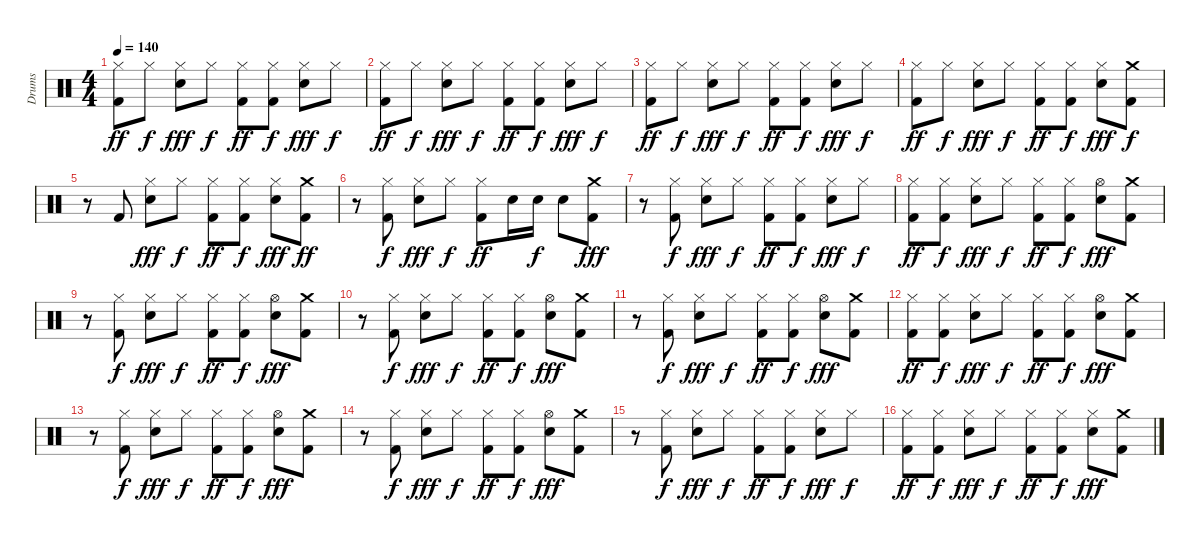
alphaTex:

\track ("Drums" "Drums") {instrument percussion}
\staff {score}
\articulation defaults
\ts (4 4)
\tempo 140
\clef neutral
\ks c
("Kick (hit) 2" "Hi-Hat (closed)").8{dy ff} "Hi-Hat (closed)".8{dy f} ("Snare (hit) 2" "Hi-Hat (closed)").8{dy fff} "Hi-Hat (closed)".8{dy f} ("Kick (hit) 2" "Hi-Hat (closed)").8{dy ff} ("Kick (hit) 2" "Hi-Hat (closed)").8{dy f} ("Snare (hit) 2" "Hi-Hat (closed)").8{dy fff} "Hi-Hat (closed)".8{dy f} |
("Kick (hit) 2" "Hi-Hat (closed)").8{dy ff} "Hi-Hat (closed)".8{dy f} ("Snare (hit) 2" "Hi-Hat (closed)").8{dy fff} "Hi-Hat (closed)".8{dy f} ("Kick (hit) 2" "Hi-Hat (closed)").8{dy ff} ("Kick (hit) 2" "Hi-Hat (closed)").8{dy f} ("Snare (hit) 2" "Hi-Hat (closed)").8{dy fff} "Hi-Hat (closed)".8{dy f} |
("Kick (hit) 2" "Hi-Hat (closed)").8{dy ff} "Hi-Hat (closed)".8{dy f} ("Snare (hit) 2" "Hi-Hat (closed)").8{dy fff} "Hi-Hat (closed)".8{dy f} ("Kick (hit) 2" "Hi-Hat (closed)").8{dy ff} ("Kick (hit) 2" "Hi-Hat (closed)").8{dy f} ("Snare (hit) 2" "Hi-Hat (closed)").8{dy fff} "Hi-Hat (closed)".8{dy f} |
("Kick (hit) 2" "Hi-Hat (closed)").8{dy ff} "Hi-Hat (closed)".8{dy f} ("Snare (hit) 2" "Hi-Hat (closed)").8{dy fff} "Hi-Hat (closed)".8{dy f} ("Kick (hit) 2" "Hi-Hat (closed)").8{dy ff} ("Kick (hit) 2" "Hi-Hat (closed)").8{dy f} ("Snare (hit) 2" "Hi-Hat (closed)").8{dy fff} ("Kick (hit) 2" "Crash medium (hit)").8{dy f} |
r.8 "Kick (hit) 2".8 ("Snare (hit) 2" "Hi-Hat (closed)").8{dy fff} "Hi-Hat (closed)".8{dy f} ("Kick (hit) 2" "Hi-Hat (closed)").8{dy ff} ("Kick (hit) 2" "Hi-Hat (closed)").8{dy f} ("Snare (hit) 2" "Hi-Hat (closed)").8{dy fff} ("Crash medium (hit)" "Kick (hit) 2").8{dy ff} |
r.8 ("Kick (hit) 2" "Hi-Hat (closed)").8{dy f} ("Snare (hit) 2" "Hi-Hat (closed)").8{dy fff} "Hi-Hat (closed)".8{dy f} ("Kick (hit) 2" "Hi-Hat (closed)").8{dy ff} "Snare (hit) 2".16 "Snare (hit) 2".16{dy f} "Snare (hit) 2".8 ("Kick (hit) 2" "Crash medium (hit)").8{dy fff} |
r.8 ("Kick (hit) 2" "Hi-Hat (closed)").8{dy f} ("Snare (hit) 2" "Hi-Hat (closed)").8{dy fff} "Hi-Hat (closed)".8{dy f} ("Kick (hit) 2" "Hi-Hat (closed)").8{dy ff} ("Kick (hit) 2" "Hi-Hat (closed)").8{dy f} ("Snare (hit) 2" "Hi-Hat (closed)").8{dy fff} "Hi-Hat (closed)".8{dy f} |
("Kick (hit) 2" "Hi-Hat (closed)").8{dy ff} ("Kick (hit) 2" "Hi-Hat (closed)").8{dy f} ("Snare (hit) 2" "Hi-Hat (closed)").8{dy fff} "Hi-Hat (closed)".8{dy f} ("Kick (hit) 2" "Hi-Hat (closed)").8{dy ff} ("Kick (hit) 2" "Hi-Hat (closed)").8{dy f} ("Snare (hit) 2" "Hi-Hat (open)").8{dy fff} ("Kick (hit) 2" "Crash medium (hit)").8 |
r.8 ("Kick (hit) 2" "Hi-Hat (closed)").8{dy f} ("Snare (hit) 2" "Hi-Hat (closed)").8{dy fff} "Hi-Hat (closed)".8{dy f} ("Kick (hit) 2" "Hi-Hat (closed)").8{dy ff} ("Kick (hit) 2" "Hi-Hat (closed)").8{dy f} ("Snare (hit) 2" "Hi-Hat (open)").8{dy fff} ("Kick (hit) 2" "Crash medium (hit)").8 |
r.8 ("Kick (hit) 2" "Hi-Hat (closed)").8{dy f} ("Snare (hit) 2" "Hi-Hat (closed)").8{dy fff} "Hi-Hat (closed)".8{dy f} ("Kick (hit) 2" "Hi-Hat (closed)").8{dy ff} ("Kick (hit) 2" "Hi-Hat (closed)").8{dy f} ("Snare (hit) 2" "Hi-Hat (open)").8{dy fff} ("Kick (hit) 2" "Crash medium (hit)").8 |
r.8 ("Kick (hit) 2" "Hi-Hat (closed)").8{dy f} ("Snare (hit) 2" "Hi-Hat (closed)").8{dy fff} "Hi-Hat (closed)".8{dy f} ("Kick (hit) 2" "Hi-Hat (closed)").8{dy ff} ("Kick (hit) 2" "Hi-Hat (closed)").8{dy f} ("Snare (hit) 2" "Hi-Hat (open)").8{dy fff} ("Kick (hit) 2" "Crash medium (hit)").8 |
("Kick (hit) 2" "Hi-Hat (closed)").8{dy ff} ("Kick (hit) 2" "Hi-Hat (closed)").8{dy f} ("Snare (hit) 2" "Hi-Hat (closed)").8{dy fff} "Hi-Hat (closed)".8{dy f} ("Kick (hit) 2" "Hi-Hat (closed)").8{dy ff} ("Kick (hit) 2" "Hi-Hat (closed)").8{dy f} ("Snare (hit) 2" "Hi-Hat (open)").8{dy fff} ("Kick (hit) 2" "Crash medium (hit)").8 |
r.8 ("Kick (hit) 2" "Hi-Hat (closed)").8{dy f} ("Snare (hit) 2" "Hi-Hat (closed)").8{dy fff} "Hi-Hat (closed)".8{dy f} ("Kick (hit) 2" "Hi-Hat (closed)").8{dy ff} ("Kick (hit) 2" "Hi-Hat (closed)").8{dy f} ("Snare (hit) 2" "Hi-Hat (open)").8{dy fff} ("Kick (hit) 2" "Crash medium (hit)").8 |
r.8 ("Kick (hit) 2" "Hi-Hat (closed)").8{dy f} ("Snare (hit) 2" "Hi-Hat (closed)").8{dy fff} "Hi-Hat (closed)".8{dy f} ("Kick (hit) 2" "Hi-Hat (closed)").8{dy ff} ("Kick (hit) 2" "Hi-Hat (closed)").8{dy f} ("Snare (hit) 2" "Hi-Hat (open)").8{dy fff} ("Kick (hit) 2" "Crash medium (hit)").8 |
r.8 ("Kick (hit) 2" "Hi-Hat (closed)").8{dy f} ("Snare (hit) 2" "Hi-Hat (closed)").8{dy fff} "Hi-Hat (closed)".8{dy f} ("Kick (hit) 2" "Hi-Hat (closed)").8{dy ff} ("Kick (hit) 2" "Hi-Hat (closed)").8{dy f} ("Snare (hit) 2" "Hi-Hat (closed)").8{dy fff} "Hi-Hat (closed)".8{dy f} |
("Kick (hit) 2" "Hi-Hat (closed)").8{dy ff} ("Kick (hit) 2" "Hi-Hat (closed)").8{dy f} ("Snare (hit) 2" "Hi-Hat (closed)").8{dy fff} "Hi-Hat (closed)".8{dy f} ("Kick (hit) 2" "Hi-Hat (closed)").8{dy ff} ("Kick (hit) 2" "Hi-Hat (closed)").8{dy f} ("Snare (hit) 2" "Hi-Hat (closed)").8{dy fff} ("Kick (hit) 2" "Crash medium (hit)").8
